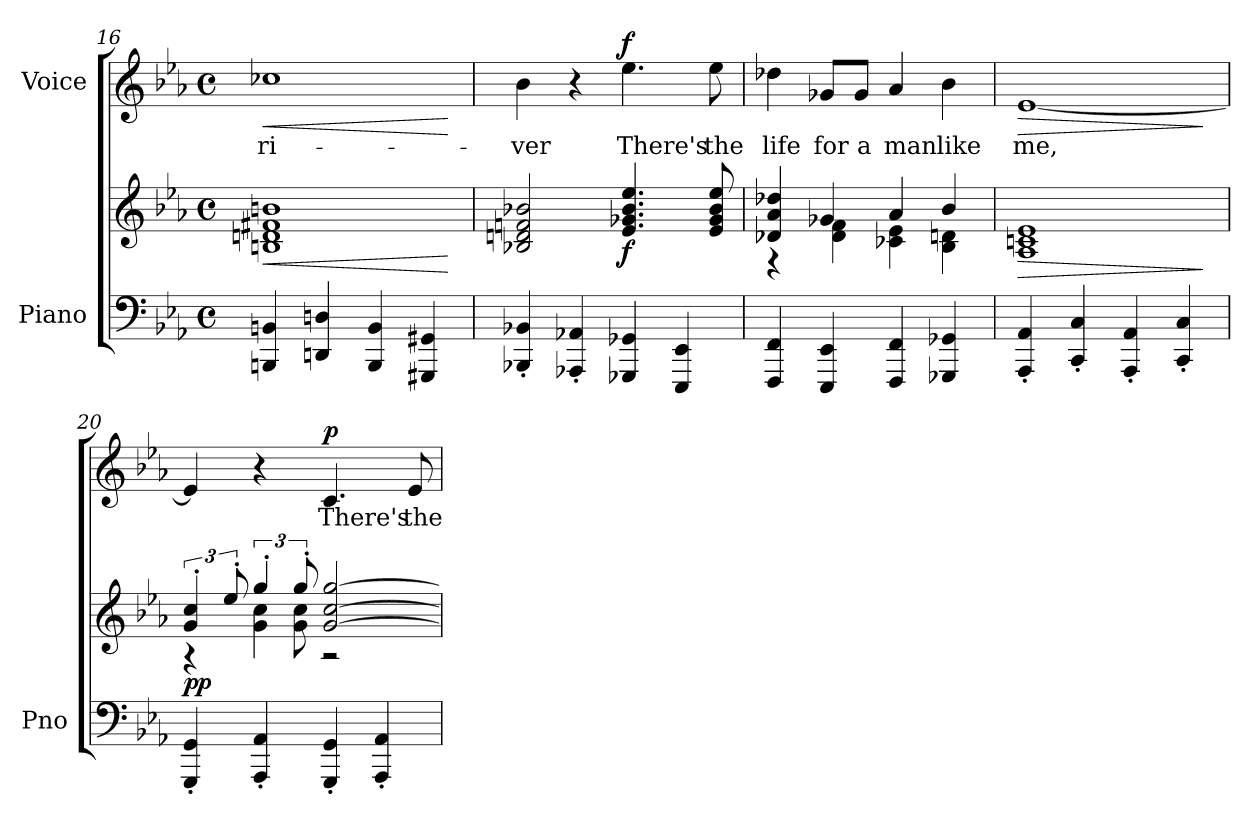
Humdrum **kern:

**kern	**kern	**dynam	**kern	**text	**dynam
*part2	*part2	*part2	*part1	*part1	*part1
*staff3	*staff2	*staff2/3	*staff1	*staff1	*staff1
*I"Piano	*	*	*I"Voice	*	*
*I'Pno	*	*	*	*	*
!!LO:LB:g=z
*clefF4	*clefG2	*	*clefG2	*	*
*k[b-e-a-]	*k[b-e-a-]	*	*k[b-e-a-]	*	*
*M4/4	*M4/4	*	*M4/4	*	*
*met(c)	*met(c)	*	*met(c)	*	*
=16	=16	=16	=16	=16	=16
!	!	!LO:HP:b	!	!LO:LY:b	!LO:HP:b
4BBBn/ 4BBn/	1Bn 1dn 1f#X 1bn	<	1cc-X	ri-	<
4DDn/ 4Dn/	.	.	.	.	.
4BBB/ 4BB/	.	.	.	.	.
4GGG#X/ 4GG#X/	.	.	.	.	.
.	.	[	.	.	[
=17	=17	=17	=17	=17	=17
!	!	!	!	!LO:LY:b	!
4BBB-X/' 4BB-X/'	2B-X/ 2dn/ 2fn/ 2b-X/	.	4b-\	-ver	.
4AAA-X/' 4AA-X/'	.	.	4r	.	.
!	!	!LO:DY:b	!	!LO:LY:b	!LO:DY:a
4GGG-X/ 4GG-X/	4.e-/ 4.g-X/ 4.b-/ 4.ee-/	f	4.ee-\	There's	f
4EEE-/ 4EE-/	.	.	.	.	.
!	!	!	!	!LO:LY:b	!
.	8e-/ 8g-/ 8b-/ 8ee-/	.	8ee-\	the	.
=18	=18	=18	=18	=18	=18
*	*^	*	*	*	*
!	!	!	!	!	!LO:LY:b	!
4FFF/ 4FF/	4d-X/ 4a-/ 4dd-X/	4r	.	4dd-X\	life	.
!	!	!	!	!	!LO:LY:b	!
4EEE-/ 4EE-/	4g-X/	4d-\ 4f\	.	8g-X/L	for	.
!	!	!	!	!	!LO:LY:b	!
.	.	.	.	8g-/J	a	.
!	!	!	!	!	!LO:LY:b	!
4FFF/ 4FF/	4a-/	4c-X\ 4e-\	.	4a-/	man	.
!	!	!	!	!	!LO:LY:b	!
4GGG-X/ 4GG-X/	4b-/	4B-\ 4dn\	.	4b-\	like	.
=19	=19	=19	=19	=19	=19	=19
!	!	!	!LO:HP:b	!	!LO:LY:b	!LO:HP:b
*	*v	*v	*	*	*	*
4AAA-/' 4AA-/'	1A- 1cn 1e-	>	[1e-	me,	>
4CC/' 4C/'	.	.	.	.	.
4AAA-/' 4AA-/'	.	.	.	.	.
4CC/' 4C/'	.	.	.	.	.
.	.	]	.	.	]
!!LO:LB:g=z
=20	=20	=20	=20	=20	=20
*	*^	*	*	*	*
!	!	!	!LO:DY:b	!	!	!
4GGG/' 4GG/'	6g/' 6cc/'	4r	pp	4e-/]	.	.
.	12ee-'/	.	.	.	.	.
*	*	*Xtuplet	*	*	*	*
4AAA-/' 4AA-/'	6gg'/	6g\ 6cc\	.	4r	.	.
.	12gg'/	12g\ 12cc\	.	.	.	.
!	!	!	!	!	!LO:LY:b	!LO:DY:a
4GGG/' 4GG/'	[2g/ [2cc/ [2gg/	2r	.	4.c/	There's	p
4AAA-/' 4AA-/'	.	.	.	.	.	.
!	!	!	!	!	!LO:LY:b	!
.	.	.	.	8e-/	the	.
*	*v	*v	*	*	*	*
=	=	=	=	=	=
*-	*-	*-	*-	*-	*-
